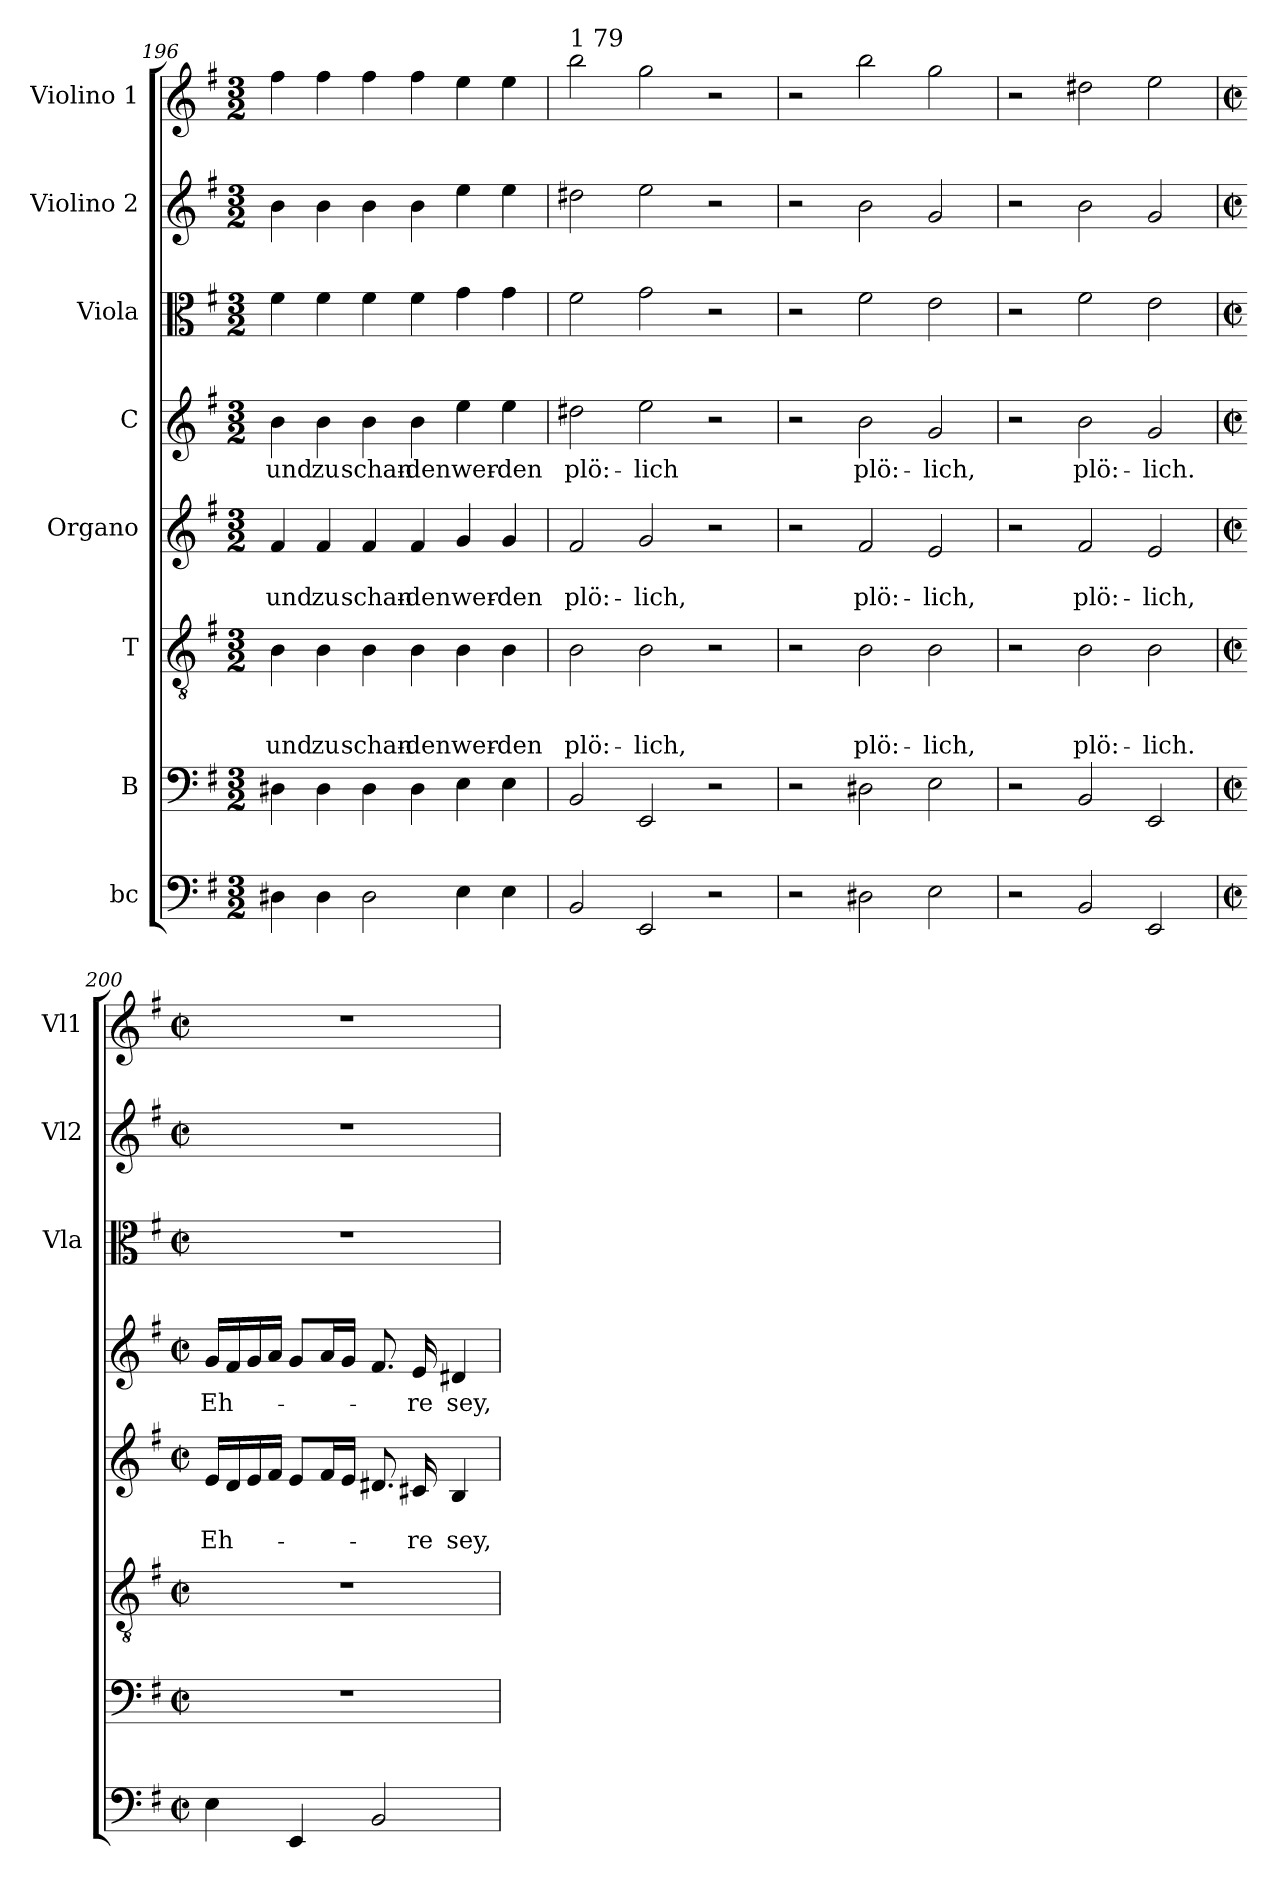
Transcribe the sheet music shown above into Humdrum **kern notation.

**kern	**kern	**kern	**text	**text	**text	**kern	**text	**text	**kern	**text	**kern	**kern	**kern
*part8	*part7	*part6	*part6	*part6	*part6	*part5	*part5	*part5	*part4	*part4	*part3	*part2	*part1
*staff8	*staff7	*staff6	*staff6	*staff6	*staff6	*staff5	*staff5	*staff5	*staff4	*staff4	*staff3	*staff2	*staff1
*I"bc	*I"B	*I"T	*	*	*	*I"Organo	*	*	*I"C	*	*I"Viola	*I"Violino 2	*I"Violino 1
*	*	*	*	*	*	*	*	*	*	*	*I'Vla	*I'Vl2	*I'Vl1
*clefF4	*clefF4	*clefGv2	*	*	*	*clefG2	*	*	*clefG2	*	*clefC3	*clefG2	*clefG2
*k[f#]	*k[f#]	*k[f#]	*	*	*	*k[f#]	*	*	*k[f#]	*	*k[f#]	*k[f#]	*k[f#]
*G:	*G:	*G:	*	*	*	*G:	*	*	*G:	*	*G:	*G:	*G:
*M3/2	*M3/2	*M3/2	*	*	*	*M3/2	*	*	*M3/2	*	*M3/2	*M3/2	*M3/2
=196	=196	=196	=196	=196	=196	=196	=196	=196	=196	=196	=196	=196	=196
!	!	!	!	!	!LO:LY:b	!	!	!LO:LY:b	!	!LO:LY:b	!	!	!
4D#X>\	4D#X\	4B\	.	.	und	4f#/	.	und	4b\	und	4f#\	4b\	4ff#\
!	!	!	!	!	!LO:LY:b	!	!	!LO:LY:b	!	!LO:LY:b	!	!	!
4D#\	4D#\	4B\	.	.	zu	4f#/	.	zu	4b\	zu	4f#\	4b\	4ff#\
!	!	!	!	!	!LO:LY:b	!	!	!LO:LY:b	!	!LO:LY:b	!	!	!
2D#\	4D#\	4B\	.	.	schan-	4f#/	.	schan-	4b\	schan-	4f#\	4b\	4ff#\
!	!	!	!	!	!LO:LY:b:rj	!	!	!LO:LY:b:rj	!	!LO:LY:b:rj	!	!	!
.	4D#\	4B\	.	.	-den	4f#/	.	-den	4b\	-den	4f#\	4b\	4ff#\
!	!	!	!	!	!LO:LY:b	!	!	!LO:LY:b	!	!LO:LY:b	!	!	!
4E\	4E\	4B\	.	.	wer-	4g/	.	wer-	4ee\	wer-	4g\	4ee\	4ee\
!	!	!	!	!	!LO:LY:b:rj	!	!	!LO:LY:b:rj	!	!LO:LY:b:rj	!	!	!
4E\	4E\	4B\	.	.	-den	4g/	.	-den	4ee\	-den	4g\	4ee\	4ee\
!!LO:LB:g=z
=197	=197	=197	=197	=197	=197	=197	=197	=197	=197	=197	=197	=197	=197
!	!	!	!	!	!	!	!	!	!	!	!	!	!LO:TX:a:t=1 79
!	!	!	!	!	!LO:LY:b	!	!	!LO:LY:b	!	!LO:LY:b	!	!	!
2BB/	2BB/	2B\	.	.	plö:-	2f#/	.	plö:-	2dd#X\	plö:-	2f#\	2dd#X\	2bb\
!	!	!	!	!	!LO:LY:b:rj	!	!	!LO:LY:b:rj	!	!LO:LY:b:rj	!	!	!
2EE/	2EE/	2B\	.	.	-lich,	2g/	.	-lich,	2ee\	-lich	2g\	2ee\	2gg\
2r	2r	2r	.	.	.	2r	.	.	2r	.	2r	2r	2r
=198	=198	=198	=198	=198	=198	=198	=198	=198	=198	=198	=198	=198	=198
2r	2r	2r	.	.	.	2r	.	.	2r	.	2r	2r	2r
!	!	!	!	!	!LO:LY:b	!	!	!LO:LY:b	!	!LO:LY:b	!	!	!
2D#X>\	2D#X\	2B\	.	.	plö:-	2f#/	.	plö:-	2b\	plö:-	2f#\	2b\	2bb\
!	!	!	!	!	!LO:LY:b:rj	!	!	!LO:LY:b:rj	!	!LO:LY:b:rj	!	!	!
2E\	2E\	2B\	.	.	-lich,	2e/	.	-lich,	2g/	-lich,	2e\	2g/	2gg\
=199	=199	=199	=199	=199	=199	=199	=199	=199	=199	=199	=199	=199	=199
2r	2r	2r	.	.	.	2r	.	.	2r	.	2r	2r	2r
!	!	!	!	!	!LO:LY:b	!	!	!LO:LY:b	!	!LO:LY:b	!	!	!
2BB/	2BB/	2B\	.	.	plö:-	2f#/	.	plö:-	2b\	plö:-	2f#\	2b\	2dd#X\
!	!	!	!	!	!LO:LY:b:rj	!	!	!LO:LY:b:rj	!	!LO:LY:b:rj	!	!	!
2EE/	2EE/	2B\	.	.	-lich.	2e/	.	-lich,	2g/	-lich.	2e\	2g/	2ee\
!!LO:PB:g=z
=200	=200	=200	=200	=200	=200	=200	=200	=200	=200	=200	=200	=200	=200
*M2/2	*M2/2	*M2/2	*	*	*	*M2/2	*	*	*M2/2	*	*M2/2	*M2/2	*M2/2
*met(c|)	*met(c|)	*met(c|)	*	*	*	*met(c|)	*	*	*met(c|)	*	*met(c|)	*met(c|)	*met(c|)
!	!	!	!	!	!	!	!	!LO:LY:b	!	!LO:LY:b	!	!	!
4E\	1r	1r	.	.	.	16e/LL	.	Eh-	16g/LL	Eh-	1r	1r	1r
.	.	.	.	.	.	16d/	.	.	16f#/	.	.	.	.
.	.	.	.	.	.	16e/	.	.	16g/	.	.	.	.
.	.	.	.	.	.	16f#/JJ	.	.	16a/JJ	.	.	.	.
4EE/	.	.	.	.	.	8e/L	.	.	8g/L	.	.	.	.
.	.	.	.	.	.	16f#/L	.	.	16a/L	.	.	.	.
.	.	.	.	.	.	16e/JJ	.	.	16g/JJ	.	.	.	.
2BB/	.	.	.	.	.	8.d#X/	.	.	8.f#/	.	.	.	.
!	!	!	!	!	!	!	!	!LO:LY:b	!	!LO:LY:b	!	!	!
.	.	.	.	.	.	16c#X/	.	-re	16e/	-re	.	.	.
!	!	!	!	!	!	!	!	!LO:LY:b	!	!LO:LY:b	!	!	!
.	.	.	.	.	.	4B/	.	sey,	4d#X/	sey,	.	.	.
=	=	=	=	=	=	=	=	=	=	=	=	=	=
*-	*-	*-	*-	*-	*-	*-	*-	*-	*-	*-	*-	*-	*-
